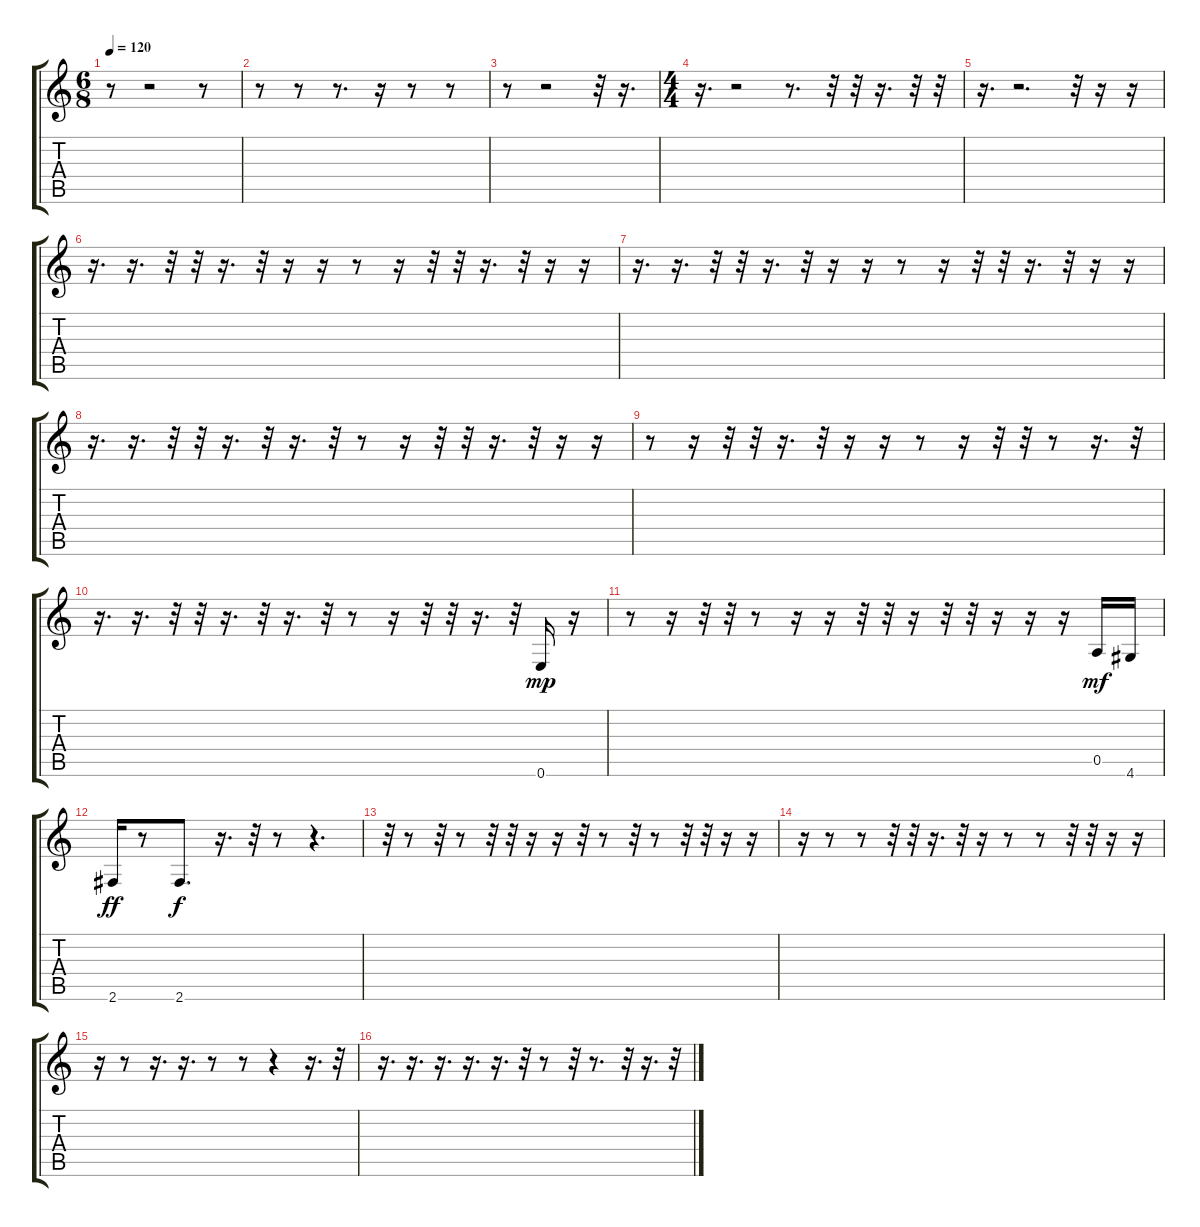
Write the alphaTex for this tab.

\track "" {instrument electricbassfinger}
\staff {score tabs}
\tuning (E4 B3 G3 D3 A2 E2) {hide}
\ts (6 8)
\tempo 120
\clef g2
\ks c
r.8{dy f} r.2 r.8 |
r.8 r.8 r.8{d} r.16 r.8 r.8 |
r.8 r.2 r.32 r.16{d} |
\ts (4 4)
r.16{d} r.2 r.8{d} r.32 r.32 r.16{d} r.32 r.32 |
r.16{d} r.2{d} r.32 r.16 r.16 |
r.16{d} r.16{d} r.32 r.32 r.16{d} r.32 r.16 r.16 r.8 r.16 r.32 r.32 r.16{d} r.32 r.16 r.16 |
r.16{d} r.16{d} r.32 r.32 r.16{d} r.32 r.16 r.16 r.8 r.16 r.32 r.32 r.16{d} r.32 r.16 r.16 |
r.16{d} r.16{d} r.32 r.32 r.16{d} r.32 r.16{d} r.32 r.8 r.16 r.32 r.32 r.16{d} r.32 r.16 r.16 |
r.8 r.16 r.32 r.32 r.16{d} r.32 r.16 r.16 r.8 r.16 r.32 r.32 r.8 r.16{d} r.32 |
r.16{d} r.16{d} r.32 r.32 r.16{d} r.32 r.16{d} r.32 r.8 r.16 r.32 r.32 r.16{d} r.32 0.6.16{dy mp} r.16 |
r.8 r.16 r.32 r.32 r.8 r.16 r.16 r.32 r.32 r.16 r.32 r.32 r.16 r.16 r.16 0.5.16{dy mf} 4.6.16 |
2.6.16{dy ff} r.8 2.6.8{d dy f} r.16{d} r.32 r.8 r.4{d} |
r.32 r.8 r.32 r.8 r.32 r.32 r.16 r.16 r.32 r.8 r.32 r.8 r.32 r.32 r.16 r.16 |
r.16 r.8 r.8 r.32 r.32 r.16{d} r.32 r.16 r.8 r.8 r.32 r.32 r.16 r.16 |
r.16 r.8 r.16{d} r.16{d} r.8 r.8 r.4 r.16{d} r.32 |
r.16{d} r.16{d} r.16{d} r.16{d} r.16{d} r.32 r.8 r.32 r.8{d} r.32 r.16{d} r.32
